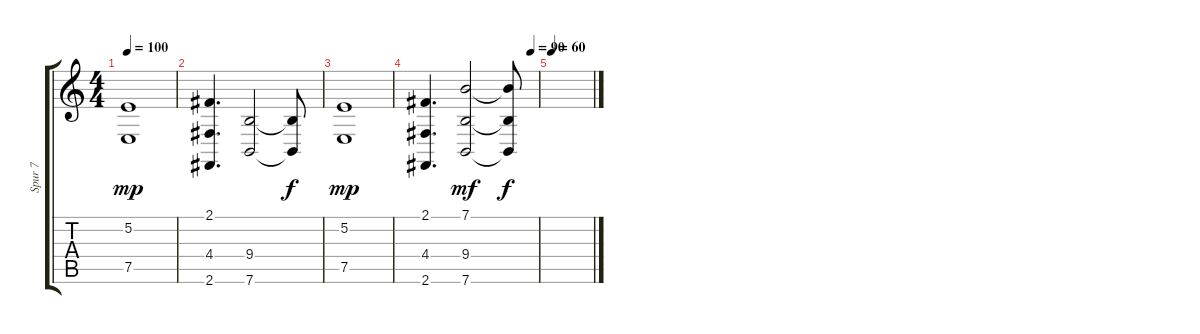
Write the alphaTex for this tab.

\track ("Spur 7" "Spur 7") {instrument stringensemble1}
\staff {score tabs}
\tuning (E4 B3 G3 D3 A2 E2) {hide}
\ts (4 4)
\tempo 100
\clef g2
\ks c
(5.2 7.5).1{dy mp} |
(2.1 4.4 2.6).4{d} (9.4 7.6).2 (9.4{t} 7.6{t}).8{dy f} |
(5.2 7.5).1{dy mp} |
\tempo (90 0.9375)
(2.1 4.4 2.6).4{d} (7.1 9.4 7.6).2{dy mf} (7.1{t} 9.4{t} 7.6{t}).8{dy f} |
\tempo 60
